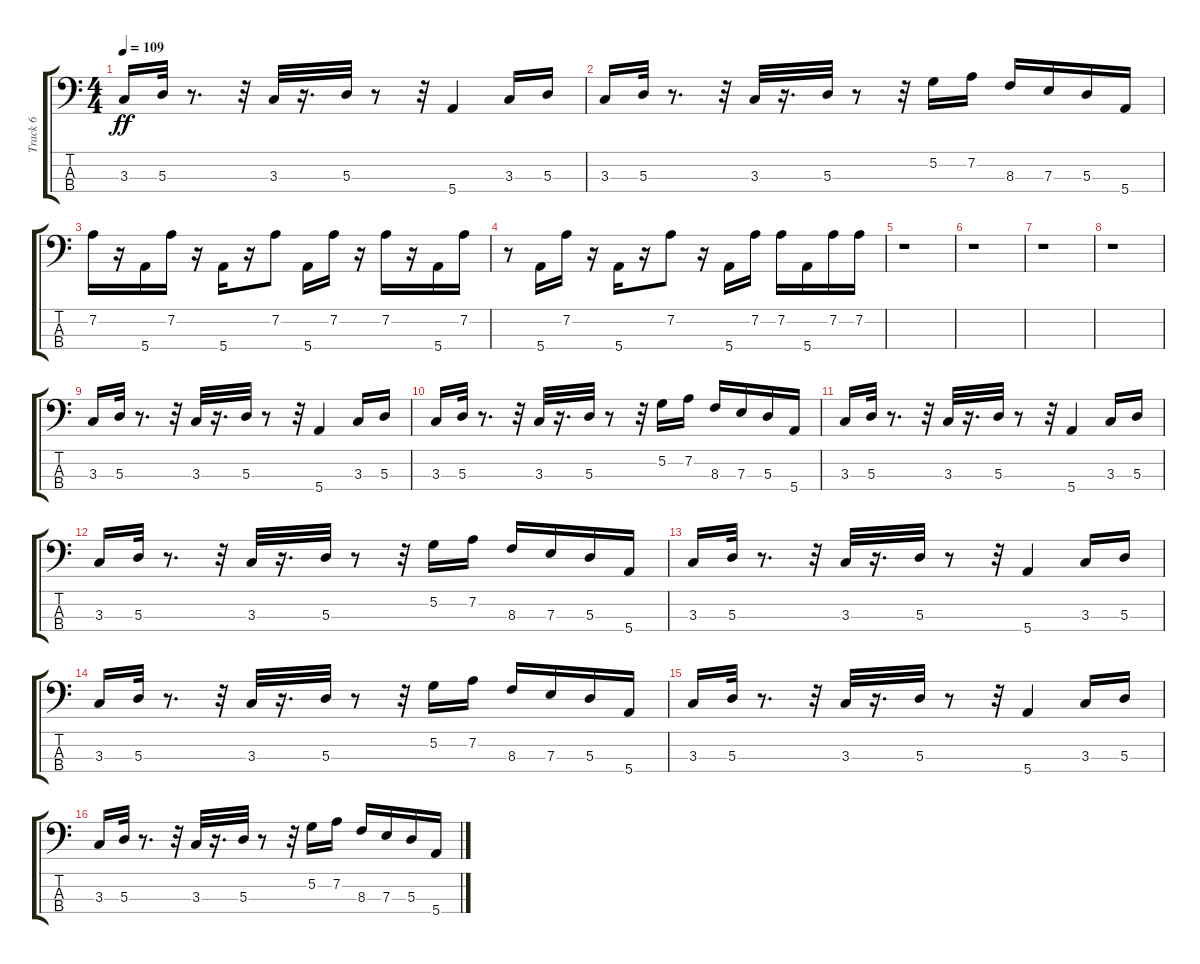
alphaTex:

\track ("Track 6" "Track 6") {instrument electricbasspick}
\staff {score tabs}
\tuning (G2 D2 A1 E1) {hide}
\ts (4 4)
\tempo 109
\clef f4
\ks c
3.3.16{dy ff} 5.3.32 r.8{d} r.32 3.3.32 r.16{d} 5.3.32 r.8 r.32 5.4.4 3.3.16 5.3.16 |
3.3.16 5.3.32 r.8{d} r.32 3.3.32 r.16{d} 5.3.32 r.8 r.32 5.2.16 7.2.16 8.3.16 7.3.16 5.3.16 5.4.16 |
7.2.16 r.16 5.4.16 7.2.16 r.16 5.4.16 r.16 7.2.8 5.4.16 7.2.16 r.16 7.2.16 r.16 5.4.16 7.2.16 |
r.8 5.4.16 7.2.16 r.16 5.4.16 r.16 7.2.8 r.16 5.4.16 7.2.16 7.2.16 5.4.16 7.2.16 7.2.16 |
r.1 |
r.1 |
r.1 |
r.1 |
3.3.16 5.3.32 r.8{d} r.32 3.3.32 r.16{d} 5.3.32 r.8 r.32 5.4.4 3.3.16 5.3.16 |
3.3.16 5.3.32 r.8{d} r.32 3.3.32 r.16{d} 5.3.32 r.8 r.32 5.2.16 7.2.16 8.3.16 7.3.16 5.3.16 5.4.16 |
3.3.16 5.3.32 r.8{d} r.32 3.3.32 r.16{d} 5.3.32 r.8 r.32 5.4.4 3.3.16 5.3.16 |
3.3.16 5.3.32 r.8{d} r.32 3.3.32 r.16{d} 5.3.32 r.8 r.32 5.2.16 7.2.16 8.3.16 7.3.16 5.3.16 5.4.16 |
3.3.16 5.3.32 r.8{d} r.32 3.3.32 r.16{d} 5.3.32 r.8 r.32 5.4.4 3.3.16 5.3.16 |
3.3.16 5.3.32 r.8{d} r.32 3.3.32 r.16{d} 5.3.32 r.8 r.32 5.2.16 7.2.16 8.3.16 7.3.16 5.3.16 5.4.16 |
3.3.16 5.3.32 r.8{d} r.32 3.3.32 r.16{d} 5.3.32 r.8 r.32 5.4.4 3.3.16 5.3.16 |
3.3.16 5.3.32 r.8{d} r.32 3.3.32 r.16{d} 5.3.32 r.8 r.32 5.2.16 7.2.16 8.3.16 7.3.16 5.3.16 5.4.16
